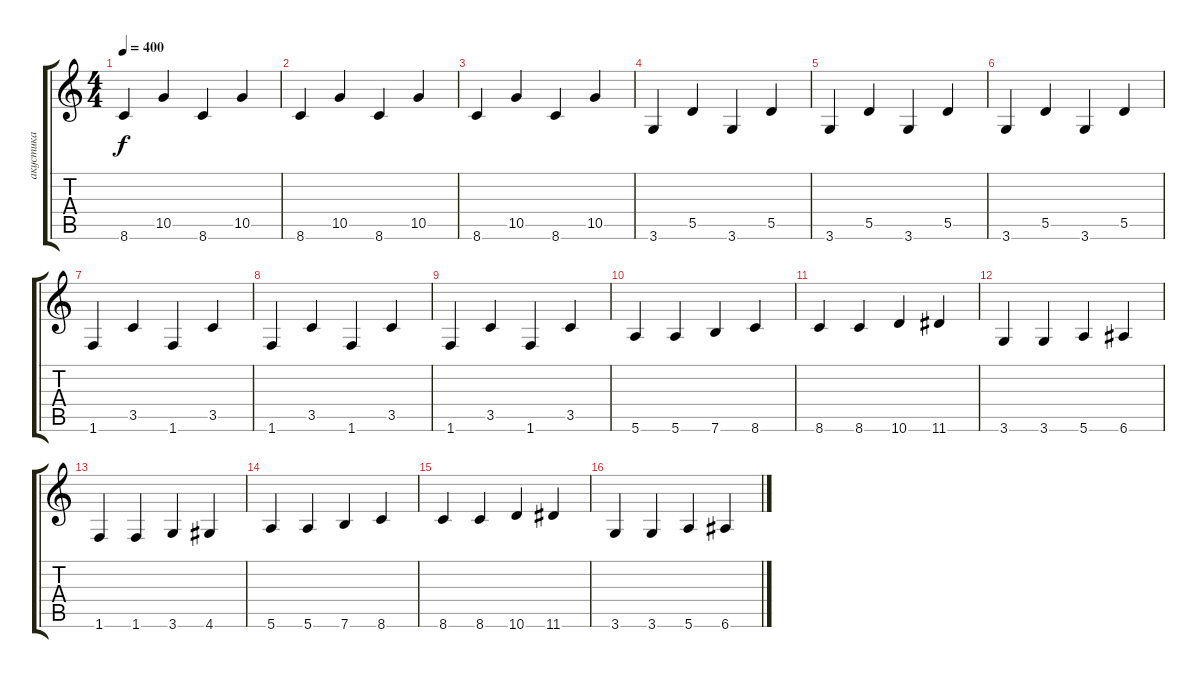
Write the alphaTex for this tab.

\track ("акустика" "акустика") {instrument acousticguitarsteel}
\staff {score tabs}
\tuning (E4 B3 G3 D3 A2 E2) {hide}
\ts (4 4)
\tempo 400
\clef g2
\ks c
8.6.4{dy f} 10.5.4 8.6.4 10.5.4 |
8.6.4 10.5.4 8.6.4 10.5.4 |
8.6.4 10.5.4 8.6.4 10.5.4 |
3.6.4 5.5.4 3.6.4 5.5.4 |
3.6.4 5.5.4 3.6.4 5.5.4 |
3.6.4 5.5.4 3.6.4 5.5.4 |
1.6.4 3.5.4 1.6.4 3.5.4 |
1.6.4 3.5.4 1.6.4 3.5.4 |
1.6.4 3.5.4 1.6.4 3.5.4 |
5.6.4 5.6.4 7.6.4 8.6.4 |
8.6.4 8.6.4 10.6.4 11.6.4 |
3.6.4 3.6.4 5.6.4 6.6.4 |
1.6.4 1.6.4 3.6.4 4.6.4 |
5.6.4 5.6.4 7.6.4 8.6.4 |
8.6.4 8.6.4 10.6.4 11.6.4 |
3.6.4 3.6.4 5.6.4 6.6.4
